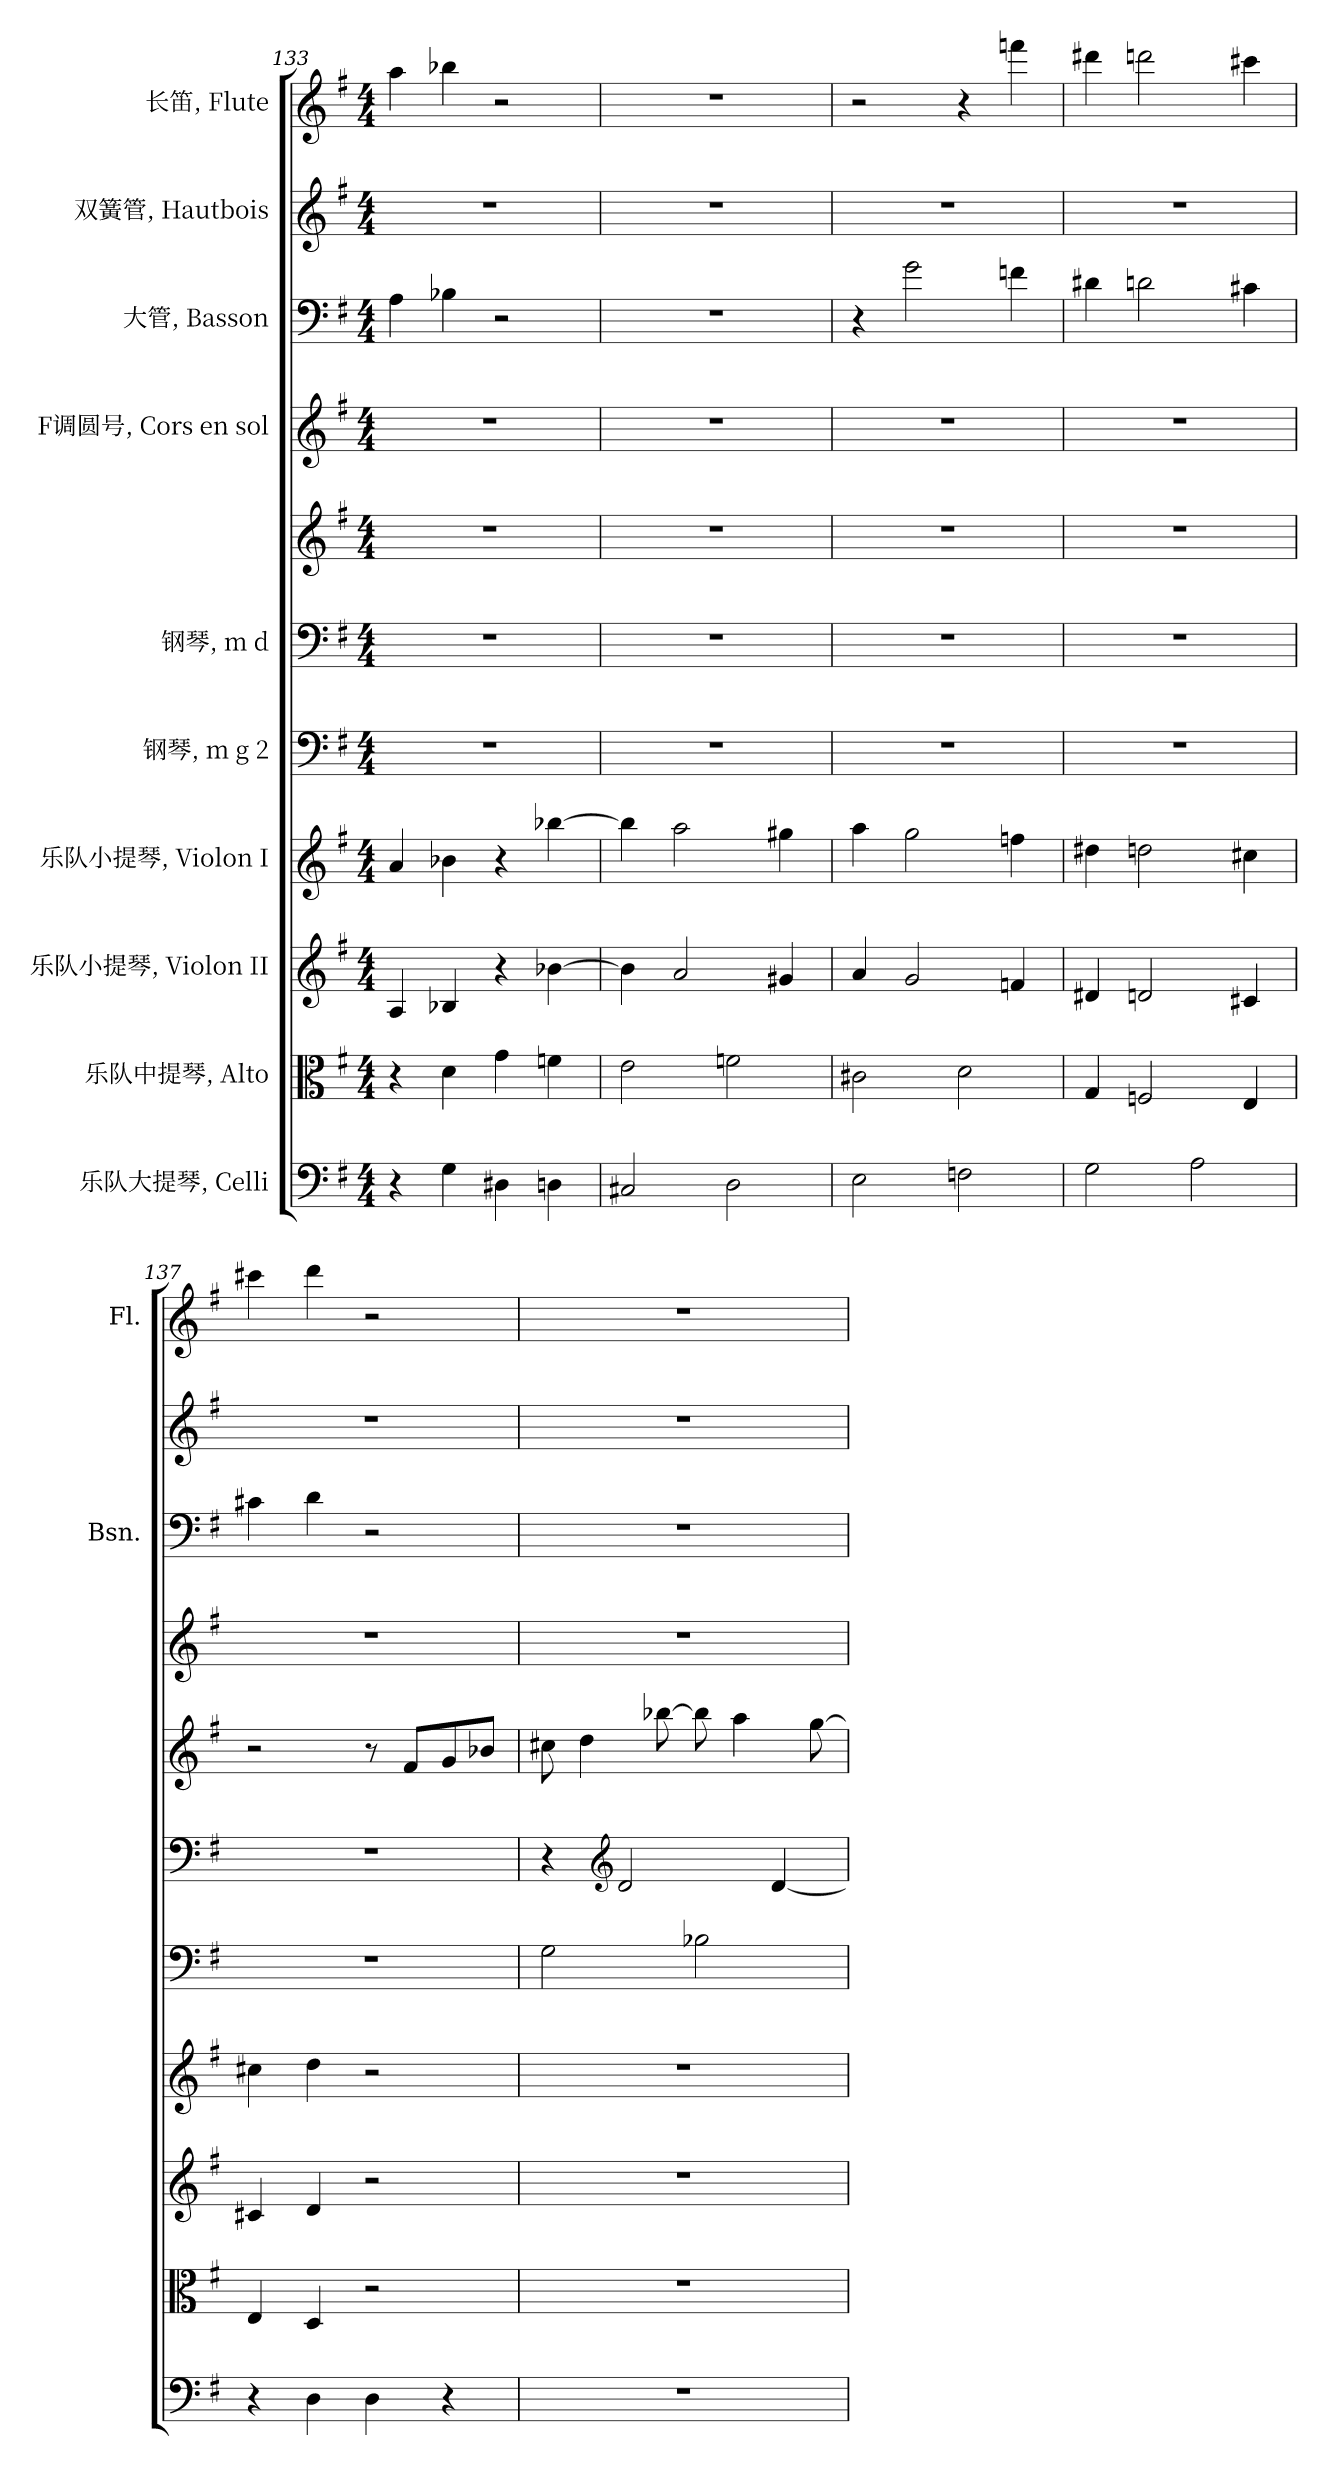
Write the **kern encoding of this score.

**kern	**kern	**kern	**kern	**kern	**kern	**kern	**kern	**kern	**kern	**kern
*part10	*part9	*part8	*part7	*part6	*part5	*part5	*part4	*part3	*part2	*part1
*staff11	*staff10	*staff9	*staff8	*staff7	*staff6	*staff5	*staff4	*staff3	*staff2	*staff1
*I"乐队大提琴, Celli	*I"乐队中提琴, Alto	*I"乐队小提琴, Violon II	*I"乐队小提琴, Violon I	*I"钢琴, m g 2	*I"钢琴, m d	*	*I"F调圆号, Cors en sol	*I"大管, Basson	*I"双簧管, Hautbois	*I"长笛, Flute
*	*	*	*	*	*	*	*	*I'Bsn.	*	*I'Fl.
*clefF4	*clefC3	*clefG2	*clefG2	*clefF4	*clefF4	*clefG2	*clefG2	*clefF4	*clefG2	*clefG2
*	*	*	*	*	*	*	*ITrd4c7	*	*	*
*k[f#]	*k[f#]	*k[f#]	*k[f#]	*k[f#]	*k[f#]	*k[f#]	*k[]	*k[f#]	*k[f#]	*k[f#]
*M4/4	*M4/4	*M4/4	*M4/4	*M4/4	*M4/4	*M4/4	*M4/4	*M4/4	*M4/4	*M4/4
=133	=133	=133	=133	=133	=133	=133	=133	=133	=133	=133
4r	4r	4A/	4a/	1r	1r	1r	1r	4A\	1r	4aa\
4G\	4d\	4B-X/	4b-X\	.	.	.	.	4B-X\	.	4bb-X\
4D#X\	4g\	4r	4r	.	.	.	.	2r	.	2r
4Dn\	4fn\	[4b-X\	[4bb-X\	.	.	.	.	.	.	.
=134	=134	=134	=134	=134	=134	=134	=134	=134	=134	=134
2C#X/	2e\	4b-\]	4bb-\]	1r	1r	1r	1r	1r	1r	1r
.	.	2a/	2aa\	.	.	.	.	.	.	.
2D\	2fn\	.	.	.	.	.	.	.	.	.
.	.	4g#X/	4gg#X\	.	.	.	.	.	.	.
!!LO:PB:g=z
=135	=135	=135	=135	=135	=135	=135	=135	=135	=135	=135
2E\	2c#X\	4a/	4aa\	1r	1r	1r	1r	4r	1r	2r
.	.	2g/	2gg\	.	.	.	.	2g\	.	.
2Fn\	2d\	.	.	.	.	.	.	.	.	4r
.	.	4fn/	4ffn\	.	.	.	.	4fn\	.	4fffn\
=136	=136	=136	=136	=136	=136	=136	=136	=136	=136	=136
2G\	4G/	4d#X/	4dd#X\	1r	1r	1r	1r	4d#X\	1r	4ddd#X\
.	2Fn/	2dn/	2ddn\	.	.	.	.	2dn\	.	2dddn\
2A\	.	.	.	.	.	.	.	.	.	.
.	4E/	4c#X/	4cc#X\	.	.	.	.	4c#X\	.	4ccc#X\
=137	=137	=137	=137	=137	=137	=137	=137	=137	=137	=137
4r	4E/	4c#X/	4cc#X\	1r	1r	2r	1r	4c#X\	1r	4ccc#X\
4D\	4D/	4d/	4dd\	.	.	.	.	4d\	.	4ddd\
4D\	2r	2r	2r	.	.	8r	.	2r	.	2r
.	.	.	.	.	.	8f#/L	.	.	.	.
4r	.	.	.	.	.	8g/	.	.	.	.
.	.	.	.	.	.	8b-X/J	.	.	.	.
=138	=138	=138	=138	=138	=138	=138	=138	=138	=138	=138
1r	1r	1r	1r	2G\	4r	8cc#X\	1r	1r	1r	1r
.	.	.	.	.	.	4dd\	.	.	.	.
*	*	*	*	*	*clefG2	*	*	*	*	*
.	.	.	.	.	2d/	.	.	.	.	.
.	.	.	.	.	.	[8bb-X\	.	.	.	.
.	.	.	.	2B-X\	.	8bb-\]	.	.	.	.
.	.	.	.	.	.	4aa\	.	.	.	.
.	.	.	.	.	[4d/	.	.	.	.	.
.	.	.	.	.	.	[8gg\	.	.	.	.
=	=	=	=	=	=	=	=	=	=	=
*-	*-	*-	*-	*-	*-	*-	*-	*-	*-	*-
